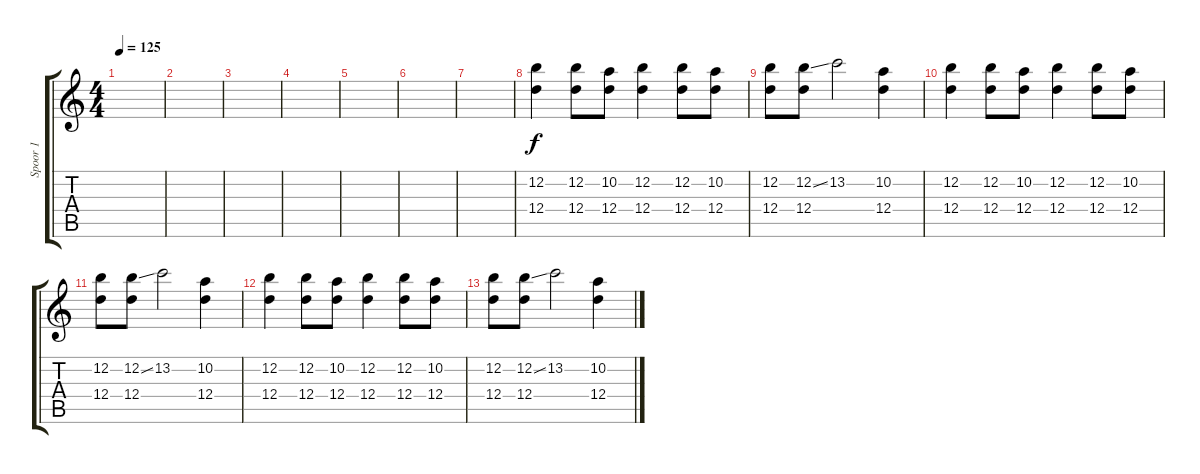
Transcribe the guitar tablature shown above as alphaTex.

\track ("Spoor 1" "Spoor 1") {instrument acousticguitarsteel}
\staff {score tabs}
\tuning (E4 B3 G3 D3 A2 E2) {hide}
\ts (4 4)
\tempo 125
\clef g2
\ks c
|
|
|
|
|
|
|
(12.2 12.4).4 (12.2 12.4).8 (10.2 12.4).8 (12.2 12.4).4 (12.2 12.4).8 (10.2 12.4).8 |
(12.2 12.4).8 (12.2{ss} 12.4).8 13.2.2 (10.2 12.4).4 |
(12.2 12.4).4 (12.2 12.4).8 (10.2 12.4).8 (12.2 12.4).4 (12.2 12.4).8 (10.2 12.4).8 |
(12.2 12.4).8 (12.2{ss} 12.4).8 13.2.2 (10.2 12.4).4 |
(12.2 12.4).4 (12.2 12.4).8 (10.2 12.4).8 (12.2 12.4).4 (12.2 12.4).8 (10.2 12.4).8 |
(12.2 12.4).8 (12.2{ss} 12.4).8 13.2.2 (10.2 12.4).4
